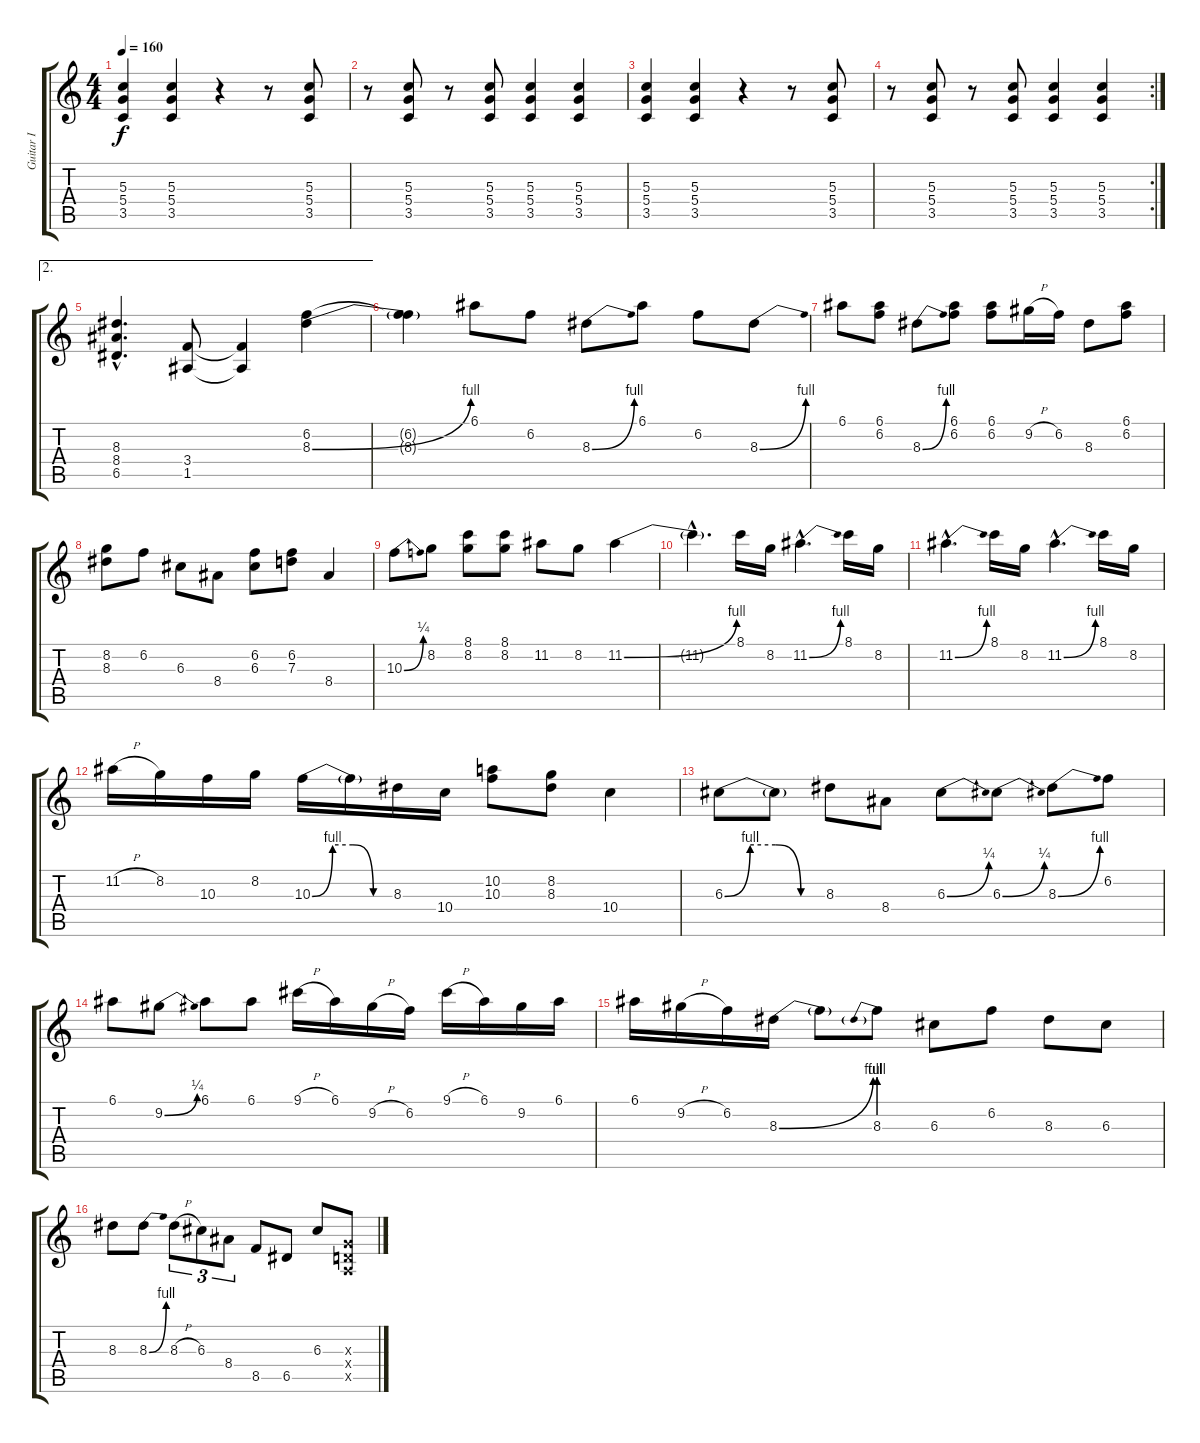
\track ("Guitar I" "Guitar I") {instrument distortionguitar}
\staff {score tabs}
\tuning (E4 B3 G3 D3 A2 E2) {hide}
\ts (4 4)
\tempo 160
\clef g2
\ks c
(5.3 5.4 3.5).4{dy f} (5.3 5.4 3.5).4 r.4 r.8 (5.3 5.4 3.5).8 |
r.8 (5.3 5.4 3.5).8 r.8 (5.3 5.4 3.5).8 (5.3 5.4 3.5).4 (5.3 5.4 3.5).4 |
(5.3 5.4 3.5).4 (5.3 5.4 3.5).4 r.4 r.8 (5.3 5.4 3.5).8 |
\rc 2
r.8 (5.3 5.4 3.5).8 r.8 (5.3 5.4 3.5).8 (5.3 5.4 3.5).4 (5.3 5.4 3.5).4 |
\ae 2
(8.3{hac} 8.4{hac} 6.5{hac}).4{d} (3.4 1.5).8 (3.4{t} 1.5{t}).4 (6.2 8.3{be (bend 0 0 60 4)}).4 |
(6.2{t} 8.3{t}).4 6.1.8 6.2.8 8.3{be (bend 0 0 60 4)}.8 6.1.8 6.2.8 8.3{be (bend 0 0 60 4)}.8 |
6.1.8 (6.1 6.2).8 8.3{be (bend 0 0 60 4)}.8 (6.1 6.2).8 (6.1 6.2).8 9.2{h}.16 6.2.16 8.3.8 (6.1 6.2).8 |
(8.2 8.3).8 6.2.8 6.3.8 8.4.8 (6.2 6.3).8 (6.2 7.3).8 8.4.4 |
10.3{be (bend 0 0 60 1)}.8 8.2.8 (8.1 8.2).8 (8.1 8.2).8 11.2.8 8.2.8 11.2{be (bend 0 0 60 4)}.4 |
11.2{hac t}.4{d} 8.1.16 8.2.16 11.2{be (bend 0 0 60 4) hac}.4{d} 8.1.16 8.2.16 |
11.2{be (bend 0 0 60 4) hac}.4{d} 8.1.16 8.2.16 11.2{be (bend 0 0 60 4) hac}.4{d} 8.1.16 8.2.16 |
11.2{h}.16 8.2.16 10.3.16 8.2.16 10.3{be (custom 0 0 15 4 30 4 45 0 60 0)}.16 10.3{t}.16 8.3.16 10.4.16 (10.2 10.3).8 (8.2 8.3).8 10.4.4 |
6.3{be (custom 0 0 15 4 30 4 45 0 60 0)}.8 6.3{t}.8 8.3.8 8.4.8 6.3{be (bend 0 0 60 1)}.8 6.3{be (bend 0 0 60 1)}.8 8.3{be (bend 0 0 60 4)}.8 6.2.8 |
6.1.8 9.2{be (bend 0 0 60 1)}.8 6.1.8 6.1.8 9.1{h}.16 6.1.16 9.2{h}.16 6.2.16 9.1{h}.16 6.1.16 9.2.16 6.1.16 |
6.1.16 9.2{h}.16 6.2.16 8.3{be (bend 0 0 60 4)}.16 8.3{t}.8 8.3{be (prebend 0 4 60 4)}.8 6.3.8 6.2.8 8.3.8 6.3.8 |
8.3.8 8.3{be (bend 0 0 60 4)}.8 8.3{h}.8{tu (3 2)} 6.3.8{tu (3 2)} 8.4.8{tu (3 2)} 8.5.8 6.5.8 6.3.8 (0.3{x} 0.4{x} 0.5{x}).8
